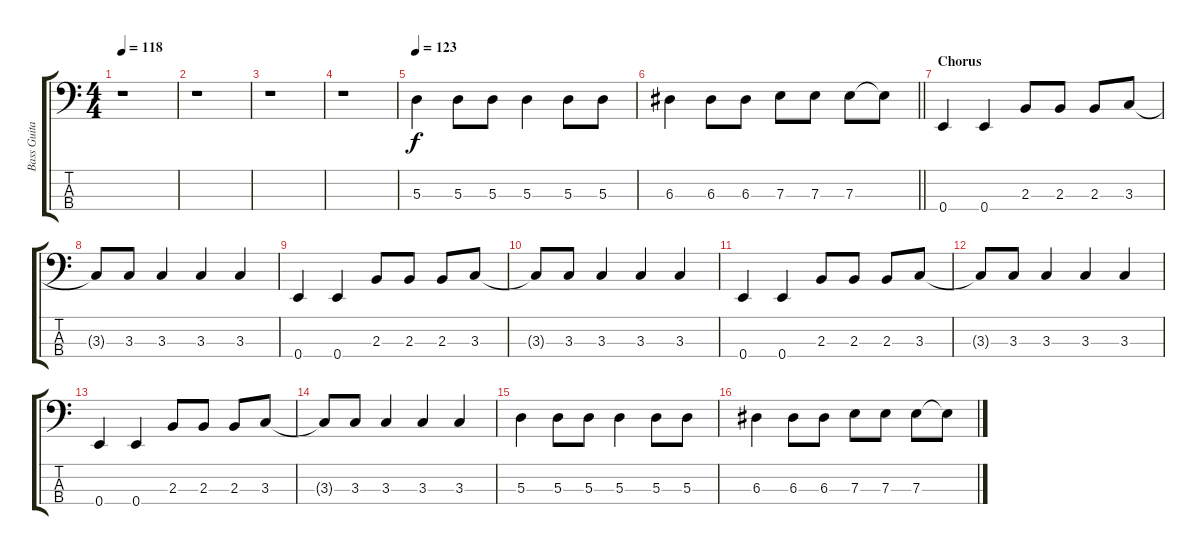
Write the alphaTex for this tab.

\track ("Bass Guitar" "Bass Guita") {instrument slapbass2}
\staff {score tabs}
\tuning (G2 D2 A1 E1) {hide}
\ts (4 4)
\tempo 118
\clef f4
\ks c
r.1{dy f} |
r.1 |
r.1 |
r.1 |
\tempo 123
5.3.4 5.3.8 5.3.8 5.3.4 5.3.8 5.3.8 |
\barLineRight lightlight
6.3.4 6.3.8 6.3.8 7.3.8 7.3.8 7.3.8 7.3{t}.8 |
\section ("" "Chorus")
0.4.4 0.4.4 2.3.8 2.3.8 2.3.8 3.3.8 |
3.3{t}.8 3.3.8 3.3.4 3.3.4 3.3.4 |
0.4.4 0.4.4 2.3.8 2.3.8 2.3.8 3.3.8 |
3.3{t}.8 3.3.8 3.3.4 3.3.4 3.3.4 |
0.4.4 0.4.4 2.3.8 2.3.8 2.3.8 3.3.8 |
3.3{t}.8 3.3.8 3.3.4 3.3.4 3.3.4 |
0.4.4 0.4.4 2.3.8 2.3.8 2.3.8 3.3.8 |
3.3{t}.8 3.3.8 3.3.4 3.3.4 3.3.4 |
5.3.4 5.3.8 5.3.8 5.3.4 5.3.8 5.3.8 |
6.3.4 6.3.8 6.3.8 7.3.8 7.3.8 7.3.8 7.3{t}.8
